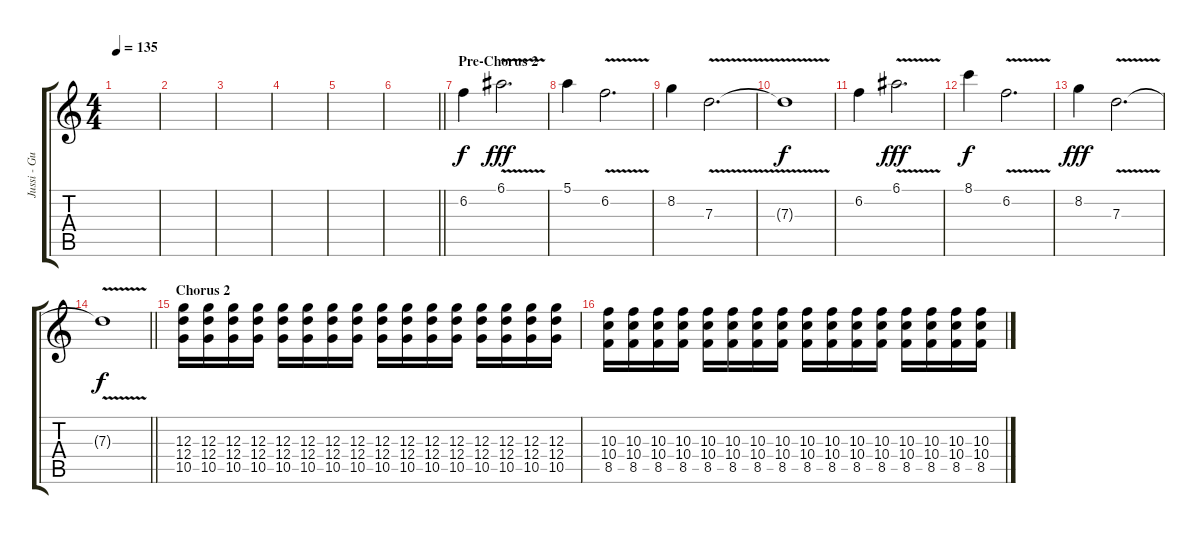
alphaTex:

\track ("Jussi - Guitar" "Jussi - Gu") {instrument overdrivenguitar}
\staff {score tabs}
\tuning (E4 B3 G3 D3 A2 E2) {hide}
\ts (4 4)
\tempo 135
\clef g2
\ks c
|
|
|
|
|
\barLineRight lightlight
|
\section ("" "Pre-Chorus 2")
6.2.4{instrument overdrivenguitar} 6.1{v}.2{d dy fff} |
5.1.4 6.2{v}.2{d} |
8.2.4 7.3{v}.2{d} |
7.3{t}.1{dy f} |
6.2.4 6.1{v}.2{d dy fff} |
8.1.4{dy f} 6.2{v}.2{d} |
8.2.4{dy fff} 7.3{v}.2{d} |
\barLineRight lightlight
7.3{t}.1{dy f} |
\section ("" "Chorus 2")
(12.3 12.4 10.5).16{instrument overdrivenguitar} (12.3 12.4 10.5).16 (12.3 12.4 10.5).16 (12.3 12.4 10.5).16 (12.3 12.4 10.5).16 (12.3 12.4 10.5).16 (12.3 12.4 10.5).16 (12.3 12.4 10.5).16 (12.3 12.4 10.5).16{instrument overdrivenguitar} (12.3 12.4 10.5).16 (12.3 12.4 10.5).16 (12.3 12.4 10.5).16 (12.3 12.4 10.5).16 (12.3 12.4 10.5).16 (12.3 12.4 10.5).16 (12.3 12.4 10.5).16 |
(10.3 10.4 8.5).16 (10.3 10.4 8.5).16 (10.3 10.4 8.5).16 (10.3 10.4 8.5).16 (10.3 10.4 8.5).16 (10.3 10.4 8.5).16 (10.3 10.4 8.5).16 (10.3 10.4 8.5).16 (10.3 10.4 8.5).16 (10.3 10.4 8.5).16 (10.3 10.4 8.5).16 (10.3 10.4 8.5).16 (10.3 10.4 8.5).16 (10.3 10.4 8.5).16 (10.3 10.4 8.5).16 (10.3 10.4 8.5).16
